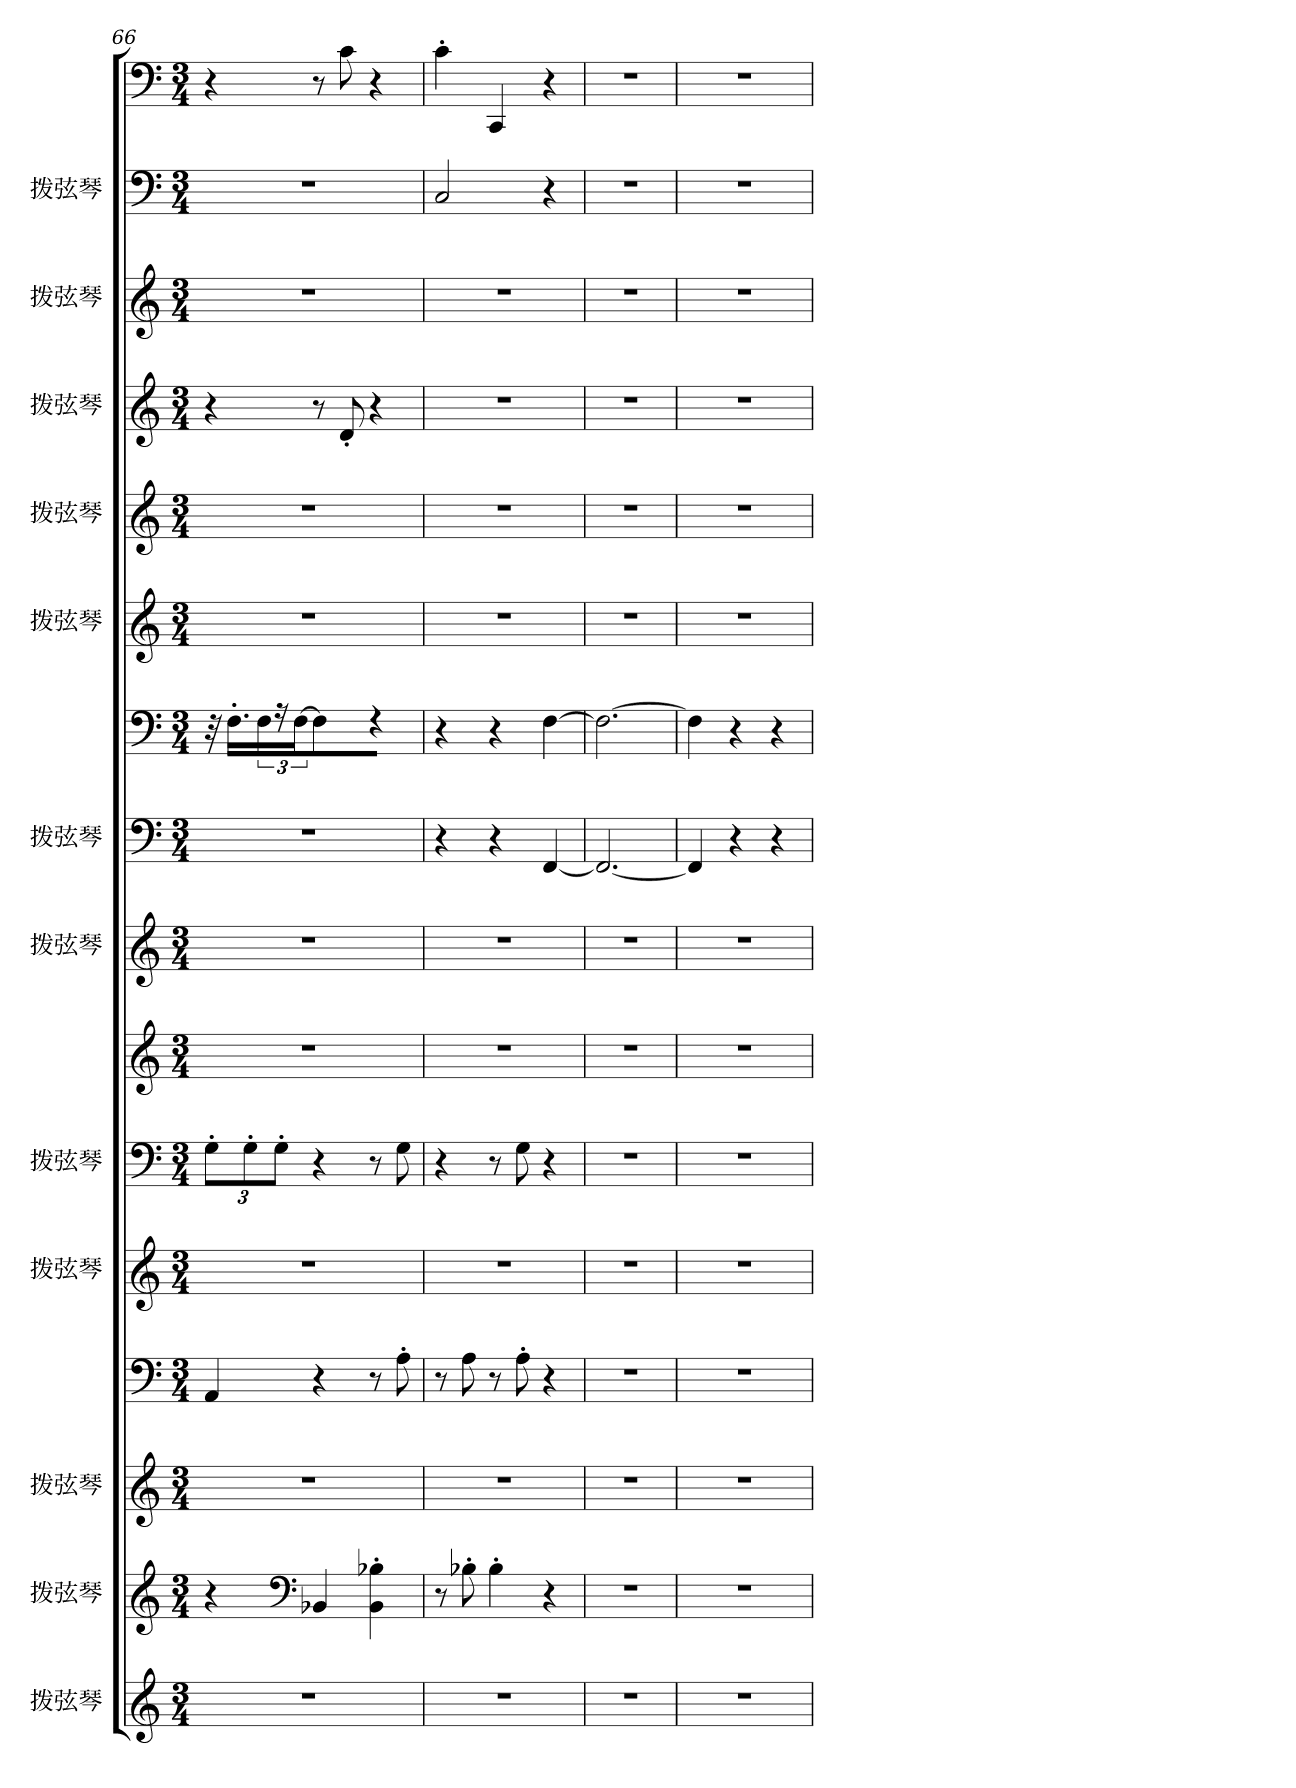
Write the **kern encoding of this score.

**kern	**kern	**kern	**kern	**kern	**kern	**kern	**kern	**kern	**kern	**kern	**kern	**kern	**kern	**kern	**kern
*part12	*part11	*part10	*part10	*part9	*part8	*part8	*part7	*part6	*part6	*part5	*part4	*part3	*part2	*part1	*part1
*staff16	*staff15	*staff14	*staff13	*staff12	*staff11	*staff10	*staff9	*staff8	*staff7	*staff6	*staff5	*staff4	*staff3	*staff2	*staff1
*I"拨弦琴	*I"拨弦琴	*I"拨弦琴	*	*I"拨弦琴	*I"拨弦琴	*	*I"拨弦琴	*I"拨弦琴	*	*I"拨弦琴	*I"拨弦琴	*I"拨弦琴	*I"拨弦琴	*I"拨弦琴	*
*clefG2	*clefG2	*clefG2	*clefF4	*clefG2	*clefF4	*clefG2	*clefG2	*clefF4	*clefF4	*clefG2	*clefG2	*clefG2	*clefG2	*clefF4	*clefF4
*k[]	*k[]	*k[]	*k[]	*k[]	*k[]	*k[]	*k[]	*k[]	*k[]	*k[]	*k[]	*k[]	*k[]	*k[]	*k[]
*M3/4	*M3/4	*M3/4	*M3/4	*M3/4	*M3/4	*M3/4	*M3/4	*M3/4	*M3/4	*M3/4	*M3/4	*M3/4	*M3/4	*M3/4	*M3/4
*	*	*	*	*	*Xbrackettup	*	*	*	*	*	*	*	*	*	*
=66	=66	=66	=66	=66	=66	=66	=66	=66	=66	=66	=66	=66	=66	=66	=66
2.r	4r	2.r	4AA/	2.r	12G'\L	2.r	2.r	2.r	32r	2.r	2.r	4r	2.r	2.r	4r
.	.	.	.	.	.	.	.	.	16.F'\LL	.	.	.	.	.	.
.	.	.	.	.	12G'\	.	.	.	.	.	.	.	.	.	.
.	.	.	.	.	.	.	.	.	24F\JJ	.	.	.	.	.	.
.	.	.	.	.	12G'\J	.	.	.	24r	.	.	.	.	.	.
.	.	.	.	.	.	.	.	.	[24F\	.	.	.	.	.	.
*	*clefF4	*	*	*	*	*	*	*	*	*	*	*	*	*	*
.	4BB-X/	.	4r	.	4r	.	.	.	4F\]	.	.	8r	.	.	8r
.	.	.	.	.	.	.	.	.	.	.	.	8d'/	.	.	8c\
.	4BB-\' 4B-X\'	.	8r	.	8r	.	.	.	4r	.	.	4r	.	.	4r
.	.	.	8A'\	.	8G\	.	.	.	.	.	.	.	.	.	.
=67	=67	=67	=67	=67	=67	=67	=67	=67	=67	=67	=67	=67	=67	=67	=67
2.r	8r	2.r	8r	2.r	4r	2.r	2.r	4r	4r	2.r	2.r	2.r	2.r	2C/	4c'\
.	8B-X'\	.	8A\	.	.	.	.	.	.	.	.	.	.	.	.
.	4B-'\	.	8r	.	8r	.	.	4r	4r	.	.	.	.	.	4CC/
.	.	.	8A'\	.	8G\	.	.	.	.	.	.	.	.	.	.
.	4r	.	4r	.	4r	.	.	[4FF/	[4F\	.	.	.	.	4r	4r
=68	=68	=68	=68	=68	=68	=68	=68	=68	=68	=68	=68	=68	=68	=68	=68
2.r	2.r	2.r	2.r	2.r	2.r	2.r	2.r	2.FF/_	2.F\_	2.r	2.r	2.r	2.r	2.r	2.r
=69	=69	=69	=69	=69	=69	=69	=69	=69	=69	=69	=69	=69	=69	=69	=69
2.r	2.r	2.r	2.r	2.r	2.r	2.r	2.r	4FF/]	4F\]	2.r	2.r	2.r	2.r	2.r	2.r
.	.	.	.	.	.	.	.	4r	4r	.	.	.	.	.	.
.	.	.	.	.	.	.	.	4r	4r	.	.	.	.	.	.
=	=	=	=	=	=	=	=	=	=	=	=	=	=	=	=
*-	*-	*-	*-	*-	*-	*-	*-	*-	*-	*-	*-	*-	*-	*-	*-
